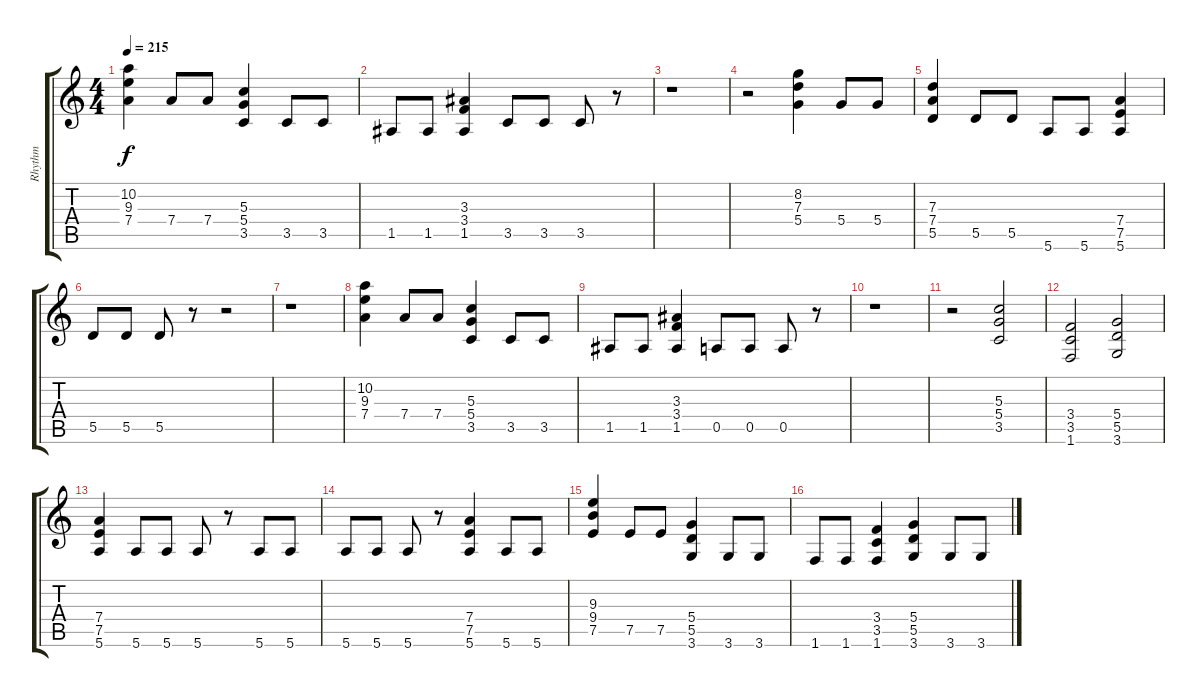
\track ("Rhythm" "Rhythm") {instrument distortionguitar}
\staff {score tabs}
\tuning (E4 B3 G3 D3 A2 E2) {hide}
\ts (4 4)
\tempo 215
\clef g2
\ks c
(10.2 9.3 7.4).4{dy f} 7.4.8 7.4.8 (5.3 5.4 3.5).4 3.5.8 3.5.8 |
1.5.8 1.5.8 (3.3 3.4 1.5).4 3.5.8 3.5.8 3.5.8 r.8 |
r.1 |
r.2 (8.2 7.3 5.4).4 5.4.8 5.4.8 |
(7.3 7.4 5.5).4 5.5.8 5.5.8 5.6.8 5.6.8 (7.4 7.5 5.6).4 |
5.5.8 5.5.8 5.5.8 r.8 r.2 |
r.1 |
(10.2 9.3 7.4).4 7.4.8 7.4.8 (5.3 5.4 3.5).4 3.5.8 3.5.8 |
1.5.8 1.5.8 (3.3 3.4 1.5).4 0.5.8 0.5.8 0.5.8 r.8 |
r.1 |
r.2 (5.3 5.4 3.5).2 |
(3.4 3.5 1.6).2 (5.4 5.5 3.6).2 |
(7.4 7.5 5.6).4 5.6.8 5.6.8 5.6.8 r.8 5.6.8 5.6.8 |
5.6.8 5.6.8 5.6.8 r.8 (7.4 7.5 5.6).4 5.6.8 5.6.8 |
(9.3 9.4 7.5).4 7.5.8 7.5.8 (5.4 5.5 3.6).4 3.6.8 3.6.8 |
1.6.8 1.6.8 (3.4 3.5 1.6).4 (5.4 5.5 3.6).4 3.6.8 3.6.8
